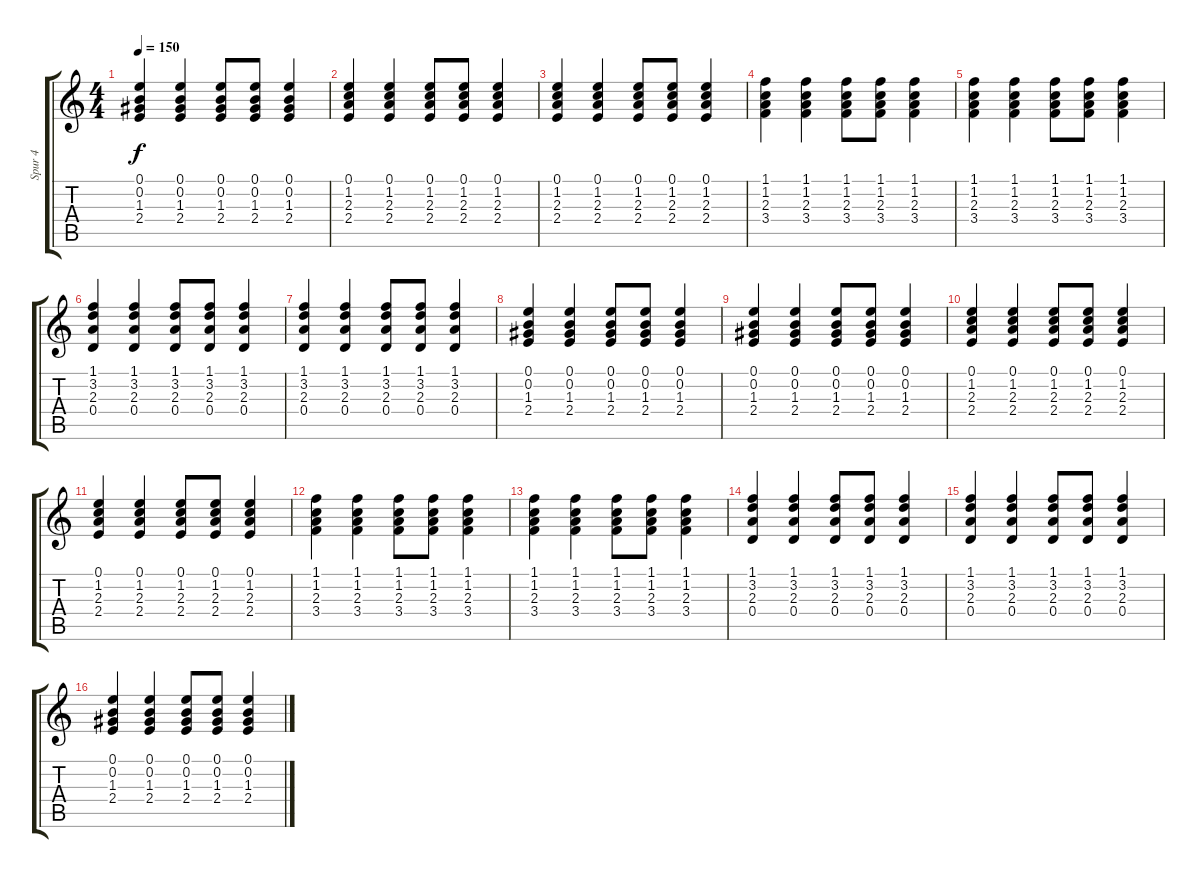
\track ("Spur 4" "Spur 4") {instrument acousticguitarsteel}
\staff {score tabs}
\tuning (E4 B3 G3 D3 A2 E2) {hide}
\ts (4 4)
\tempo 150
\clef g2
\ks c
(0.1 0.2 1.3 2.4).4{dy f} (0.1 0.2 1.3 2.4).4 (0.1 0.2 1.3 2.4).8 (0.1 0.2 1.3 2.4).8 (0.1 0.2 1.3 2.4).4 |
(0.1 1.2 2.3 2.4).4 (0.1 1.2 2.3 2.4).4 (0.1 1.2 2.3 2.4).8 (0.1 1.2 2.3 2.4).8 (0.1 1.2 2.3 2.4).4 |
(0.1 1.2 2.3 2.4).4 (0.1 1.2 2.3 2.4).4 (0.1 1.2 2.3 2.4).8 (0.1 1.2 2.3 2.4).8 (0.1 1.2 2.3 2.4).4 |
(1.1 1.2 2.3 3.4).4 (1.1 1.2 2.3 3.4).4 (1.1 1.2 2.3 3.4).8 (1.1 1.2 2.3 3.4).8 (1.1 1.2 2.3 3.4).4 |
(1.1 1.2 2.3 3.4).4 (1.1 1.2 2.3 3.4).4 (1.1 1.2 2.3 3.4).8 (1.1 1.2 2.3 3.4).8 (1.1 1.2 2.3 3.4).4 |
(1.1 3.2 2.3 0.4).4 (1.1 3.2 2.3 0.4).4 (1.1 3.2 2.3 0.4).8 (1.1 3.2 2.3 0.4).8 (1.1 3.2 2.3 0.4).4 |
(1.1 3.2 2.3 0.4).4 (1.1 3.2 2.3 0.4).4 (1.1 3.2 2.3 0.4).8 (1.1 3.2 2.3 0.4).8 (1.1 3.2 2.3 0.4).4 |
(0.1 0.2 1.3 2.4).4 (0.1 0.2 1.3 2.4).4 (0.1 0.2 1.3 2.4).8 (0.1 0.2 1.3 2.4).8 (0.1 0.2 1.3 2.4).4 |
(0.1 0.2 1.3 2.4).4 (0.1 0.2 1.3 2.4).4 (0.1 0.2 1.3 2.4).8 (0.1 0.2 1.3 2.4).8 (0.1 0.2 1.3 2.4).4 |
(0.1 1.2 2.3 2.4).4 (0.1 1.2 2.3 2.4).4 (0.1 1.2 2.3 2.4).8 (0.1 1.2 2.3 2.4).8 (0.1 1.2 2.3 2.4).4 |
(0.1 1.2 2.3 2.4).4 (0.1 1.2 2.3 2.4).4 (0.1 1.2 2.3 2.4).8 (0.1 1.2 2.3 2.4).8 (0.1 1.2 2.3 2.4).4 |
(1.1 1.2 2.3 3.4).4 (1.1 1.2 2.3 3.4).4 (1.1 1.2 2.3 3.4).8 (1.1 1.2 2.3 3.4).8 (1.1 1.2 2.3 3.4).4 |
(1.1 1.2 2.3 3.4).4 (1.1 1.2 2.3 3.4).4 (1.1 1.2 2.3 3.4).8 (1.1 1.2 2.3 3.4).8 (1.1 1.2 2.3 3.4).4 |
(1.1 3.2 2.3 0.4).4 (1.1 3.2 2.3 0.4).4 (1.1 3.2 2.3 0.4).8 (1.1 3.2 2.3 0.4).8 (1.1 3.2 2.3 0.4).4 |
(1.1 3.2 2.3 0.4).4 (1.1 3.2 2.3 0.4).4 (1.1 3.2 2.3 0.4).8 (1.1 3.2 2.3 0.4).8 (1.1 3.2 2.3 0.4).4 |
(0.1 0.2 1.3 2.4).4 (0.1 0.2 1.3 2.4).4 (0.1 0.2 1.3 2.4).8 (0.1 0.2 1.3 2.4).8 (0.1 0.2 1.3 2.4).4
